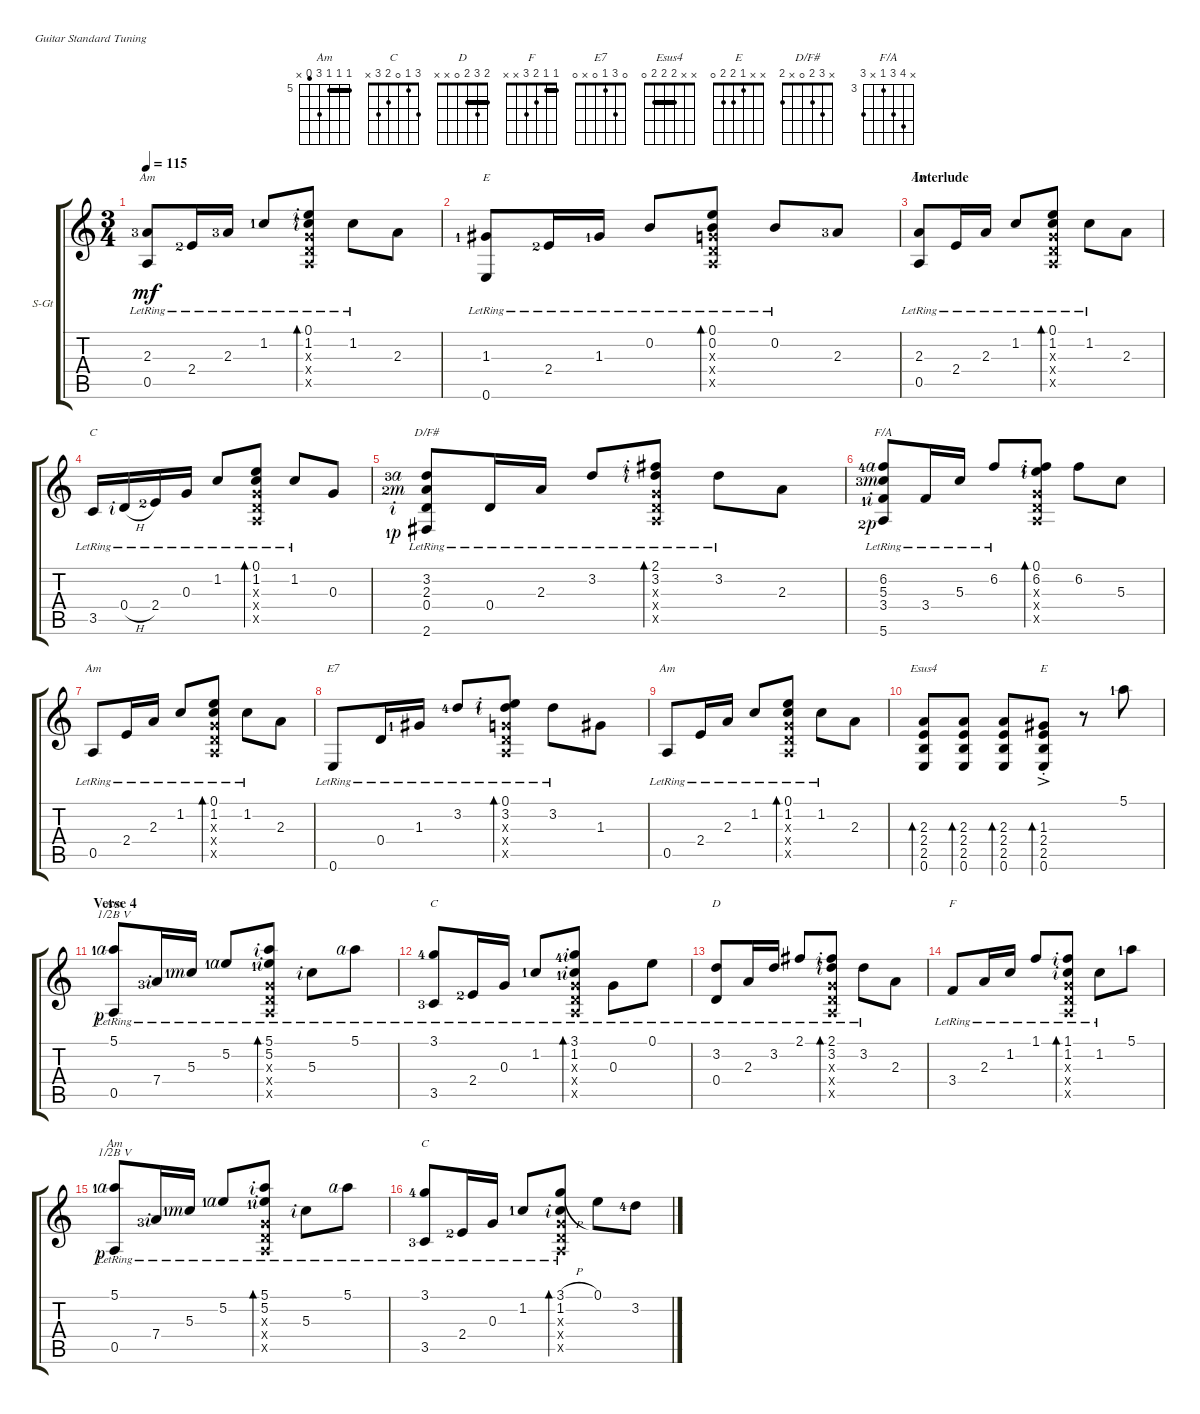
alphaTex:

\defaultSystemsLayout 4
\bracketExtendMode groupsimilarinstruments
\firstSystemTrackNameOrientation horizontal
\otherSystemsTrackNameOrientation horizontal
\track ("Steel Guitar" "S-Gt") {instrument acousticguitarsteel}
\staff {score tabs}
\tuning (E4 B3 G3 D3 A2 E2)
\chord ("Am" 0 1 2 2 0 x) {showfingering false}
\chord ("C" 0 1 0 2 3 x) {showfingering false}
\chord ("D" 2 3 2 0 x x) {showfingering false barre 2}
\chord ("F" 1 1 2 3 x x) {showfingering false barre 1}
\chord ("E7" 0 3 1 0 x 0) {showfingering false}
\chord ("Am" 5 5 5 7 4 x) {firstfret 5 showfingering false barre (5 5)}
\chord ("Esus4" x x 2 2 2 0) {showfingering false barre (2 2)}
\chord ("E" x x 1 2 2 0) {showfingering false}
\chord ("C" 3 1 0 2 3 x) {showfingering false}
\chord ("D/F#" x 3 2 0 x 2) {showfingering false}
\chord ("F/A" x 6 5 3 x 5) {firstfret 3 showfingering false}
\ts (3 4)
\tempo 115
\clef g2
\ks c
(0.5{lr} 2.3{lf 4}).8{ch "Am" dy mf} 2.4{lr lf 3}.16 2.3{lr lf 4}.16 1.2{lr lf 2}.8 (0.1{lr rf 2} 0.5{x} 0.4{x} 0.3{x} 1.2{rf 2}).8{bd 30} 1.2{lr}.8 2.3.8 |
(0.6{lr} 1.3{lr lf 2}).8{ch "E"} 2.4{lr lf 3}.16 1.3{lr lf 2}.16 0.2{lr}.8 (0.1{lr} 0.5{x} 0.4{x} 0.3{x} 0.2).8{bd 30} 0.2{lr}.8 2.3{lf 4}.8 |
\section ("" "Interlude")
(0.5{lr} 2.3).8{ch "Am"} 2.4{lr}.16 2.3{lr}.16 1.2{lr}.8 (0.1{lr} 0.5{x} 0.4{x} 0.3{x} 1.2).8{bd 30} 1.2{lr}.8 2.3.8 |
3.5{lr}.16{ch "C"} 0.4{h lr rf 2}.16 2.4{lr lf 3}.16 0.3{lr}.16 1.2{lr}.8 (0.1{lr} 0.5{x} 0.4{x} 0.3{x} 1.2).8{bd 30} 1.2{lr}.8 0.3.8 |
(2.6{lr lf 2 rf 1} 0.4{lr rf 2} 2.3{lr lf 3 rf 3} 3.2{lr lf 4 rf 4}).8{ch "D/F#"} 0.4{lr}.16 2.3{lr}.16 3.2{lr}.8 (2.1{lr rf 2} 0.5{x} 0.4{x} 0.3{x} 3.2{rf 2}).8{bd 30} 3.2{lr}.8 2.3.8 |
(5.6{lr lf 3 rf 1} 3.4{lr lf 2 rf 2} 5.3{lr lf 4 rf 3} 6.2{lr lf 5 rf 4}).8{ch "F/A"} 3.4{lr}.16 5.3{lr}.16 6.2{lr}.8 (0.1{rf 2} 6.2{rf 2} 0.4{x} 0.3{x} 0.5{x}).8{bd 30} 6.2.8 5.3.8 |
0.5{lr}.8{ch "Am"} 2.4{lr}.16 2.3{lr}.16 1.2{lr}.8 (0.1{lr} 0.5{x} 0.4{x} 0.3{x} 1.2).8{bd 30} 1.2{lr}.8 2.3.8 |
0.6{lr}.8{ch "E7"} 0.4{lr}.16 1.3{lr lf 2}.16 3.2{lr lf 5}.8 (0.1{lr rf 2} 0.5{x} 0.4{x} 0.3{x} 3.2{rf 2}).8{bd 30} 3.2{lr}.8 1.3.8 |
0.5{lr}.8{ch "Am"} 2.4{lr}.16 2.3{lr}.16 1.2{lr}.8 (0.1{lr} 0.5{x} 0.4{x} 0.3{x} 1.2).8{bd 30} 1.2{lr}.8 2.3.8 |
(0.6 2.5 2.4 2.3).8{bd 39 ch "Esus4"} (0.6 2.5 2.4 2.3).8{bd 39} (0.6 2.5 2.4 2.3).8{bd 39} (0.6{ac st} 2.5{ac st} 2.4{ac st} 1.3).8{bd 39 ch "E"} r.8 5.1{lf 2}.8 |
\section ("" "Verse 4")
(5.1{lr lf 2 rf 4} 0.5{lr rf 1}).8{ch "Am" barre (5 half)} 7.4{lr lf 4 rf 2}.16 5.3{lr lf 2 rf 3}.16 5.2{lr lf 2 rf 4}.8 (5.1{lr rf 2} 5.2{lf 2 rf 2} 0.5{x} 0.4{x} 0.3{x}).8{bd 30} 5.3{lr rf 2}.8 5.1{lr rf 4}.8 |
(3.1{lr lf 5} 3.5{lr lf 4}).8{ch "C"} 2.4{lr lf 3}.16 0.3{lr}.16 1.2{lr lf 2}.8 (3.1{lr lf 5 rf 2} 0.5{x} 0.4{x} 0.3{x} 1.2{lf 2 rf 2}).8{bd 30} 0.3{lr}.8 0.1{lr}.8 |
(0.4{lr} 3.2).8{ch "D"} 2.3{lr}.16 3.2{lr}.16 2.1{lr}.8 (2.1{lr rf 2} 0.5{x} 0.4{x} 0.3{x} 3.2{rf 2}).8{bd 30} 3.2{lr}.8 2.3.8 |
3.4{lr}.8{ch "F"} 2.3{lr}.16 1.2{lr}.16 1.1{lr}.8 (1.1{lr rf 2} 0.5{x} 0.4{x} 0.3{x} 1.2{rf 2}).8{bd 30} 1.2{lr}.8 5.1{lf 2}.8 |
(5.1{lr lf 2 rf 4} 0.5{lr rf 1}).8{ch "Am" barre (5 half)} 7.4{lr lf 4 rf 2}.16 5.3{lr lf 2 rf 3}.16 5.2{lr lf 2 rf 4}.8 (5.1{lr rf 2} 5.2{lf 2 rf 2} 0.5{x} 0.4{x} 0.3{x}).8{bd 30} 5.3{lr rf 2}.8 5.1{lr rf 4}.8 |
(3.1{lr lf 5} 3.5{lr lf 4}).8{ch "C"} 2.4{lr lf 3}.16 0.3{lr}.16 1.2{lr lf 2}.8 (3.1{h lr} 0.5{x} 0.4{x} 0.3{x} 1.2{rf 2}).8{bd 30} 0.1.8 3.2{lf 5}.8
